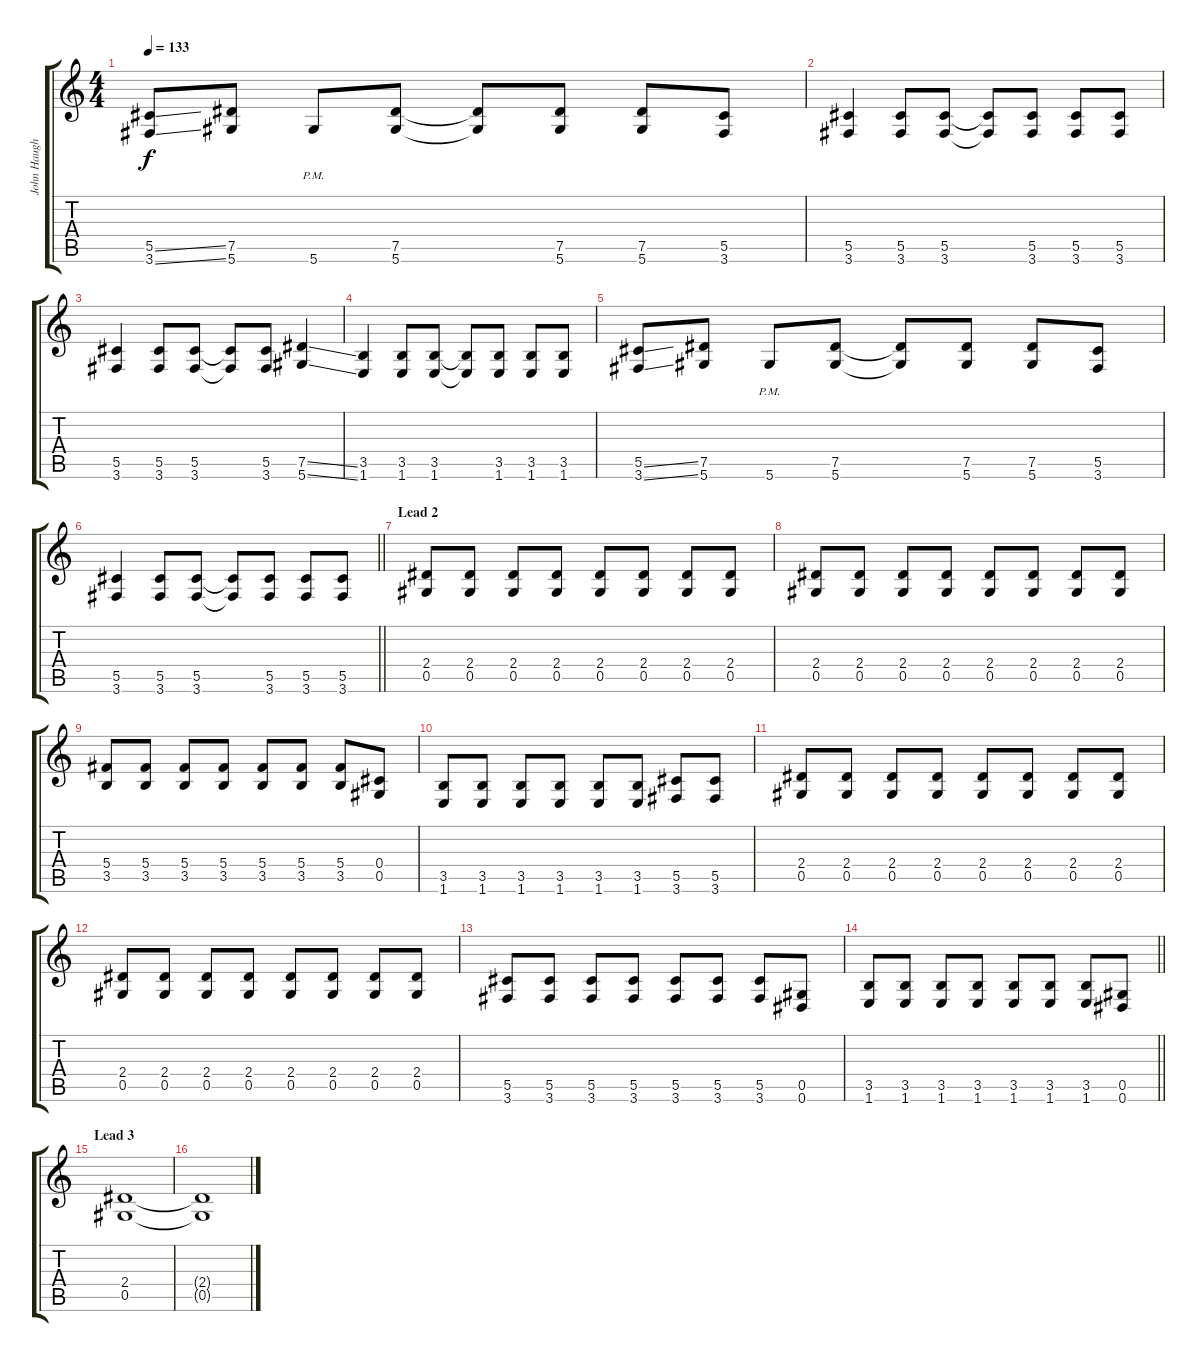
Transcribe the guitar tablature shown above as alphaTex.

\track ("John Haughm" "John Haugh") {instrument overdrivenguitar}
\staff {score tabs}
\tuning (Eb4 Bb3 Gb3 Db3 Ab2 Eb2) {hide}
\ts (4 4)
\tempo 133
\clef g2
\ks c
(5.5{ss} 3.6{ss}).8{dy f} (7.5 5.6).8 5.6{pm}.8 (7.5 5.6).8 (7.5{t} 5.6{t}).8 (7.5 5.6).8 (7.5 5.6).8 (5.5 3.6).8 |
(5.5 3.6).4 (5.5 3.6).8 (5.5 3.6).8 (5.5{t} 3.6{t}).8 (5.5 3.6).8 (5.5 3.6).8 (5.5 3.6).8 |
(5.5 3.6).4 (5.5 3.6).8 (5.5 3.6).8 (5.5{t} 3.6{t}).8 (5.5 3.6).8 (7.5{ss} 5.6{ss}).4 |
(3.5 1.6).4 (3.5 1.6).8 (3.5 1.6).8 (3.5{t} 1.6{t}).8 (3.5 1.6).8 (3.5 1.6).8 (3.5 1.6).8 |
(5.5{ss} 3.6{ss}).8 (7.5 5.6).8 5.6{pm}.8 (7.5 5.6).8 (7.5{t} 5.6{t}).8 (7.5 5.6).8 (7.5 5.6).8 (5.5 3.6).8 |
\barLineRight lightlight
(5.5 3.6).4 (5.5 3.6).8 (5.5 3.6).8 (5.5{t} 3.6{t}).8 (5.5 3.6).8 (5.5 3.6).8 (5.5 3.6).8 |
\section ("" "Lead 2")
(2.4 0.5).8 (2.4 0.5).8 (2.4 0.5).8 (2.4 0.5).8 (2.4 0.5).8 (2.4 0.5).8 (2.4 0.5).8 (2.4 0.5).8 |
(2.4 0.5).8 (2.4 0.5).8 (2.4 0.5).8 (2.4 0.5).8 (2.4 0.5).8 (2.4 0.5).8 (2.4 0.5).8 (2.4 0.5).8 |
(5.4 3.5).8 (5.4 3.5).8 (5.4 3.5).8 (5.4 3.5).8 (5.4 3.5).8 (5.4 3.5).8 (5.4 3.5).8 (0.4 0.5).8 |
(3.5 1.6).8 (3.5 1.6).8 (3.5 1.6).8 (3.5 1.6).8 (3.5 1.6).8 (3.5 1.6).8 (5.5 3.6).8 (5.5 3.6).8 |
(2.4 0.5).8 (2.4 0.5).8 (2.4 0.5).8 (2.4 0.5).8 (2.4 0.5).8 (2.4 0.5).8 (2.4 0.5).8 (2.4 0.5).8 |
(2.4 0.5).8 (2.4 0.5).8 (2.4 0.5).8 (2.4 0.5).8 (2.4 0.5).8 (2.4 0.5).8 (2.4 0.5).8 (2.4 0.5).8 |
(5.5 3.6).8 (5.5 3.6).8 (5.5 3.6).8 (5.5 3.6).8 (5.5 3.6).8 (5.5 3.6).8 (5.5 3.6).8 (0.5 0.6).8 |
\barLineRight lightlight
(3.5 1.6).8 (3.5 1.6).8 (3.5 1.6).8 (3.5 1.6).8 (3.5 1.6).8 (3.5 1.6).8 (3.5 1.6).8 (0.5 0.6).8 |
\section ("" "Lead 3")
(2.4 0.5).1 |
(2.4{t} 0.5{t}).1
